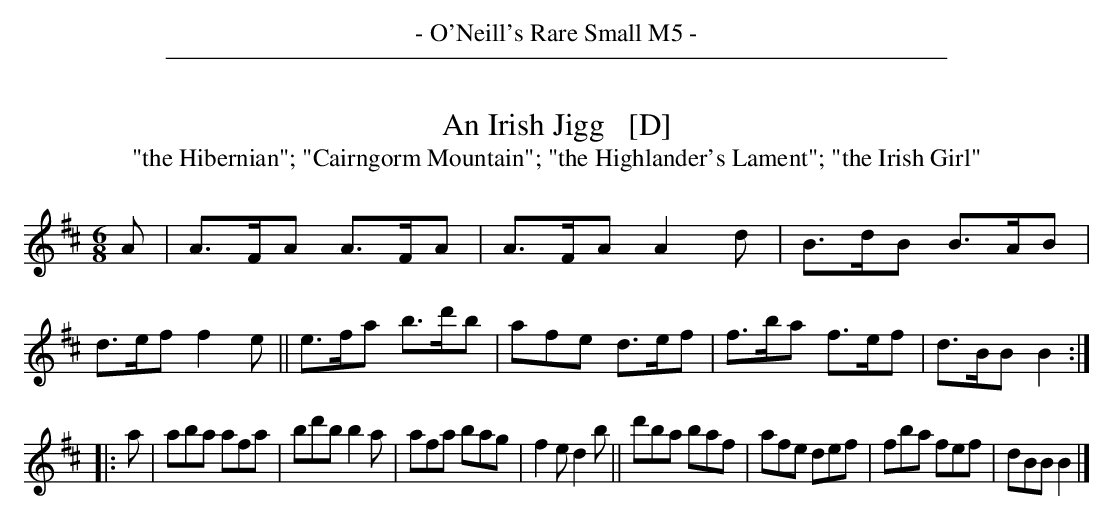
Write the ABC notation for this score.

X:1
T: An Irish Jigg   [D]
T: "the Hibernian"; "Cairngorm Mountain"; "the Highlander's Lament"; "the Irish Girl"
M: 6/8
L: 1/8
K: D	% ending on Bm
A |\
A>FA A>FA | A>FAA2d | B>dB B>AB | d>ef f2e ||\
e>fa b>d'b | afe d>ef | f>ba f>ef | d>BB B2 ::
a |\
aba afa | bd'b b2a | afa bag | f2e d2b ||\
d'ba baf |  afe def | fba fef | dBB B2 |]
